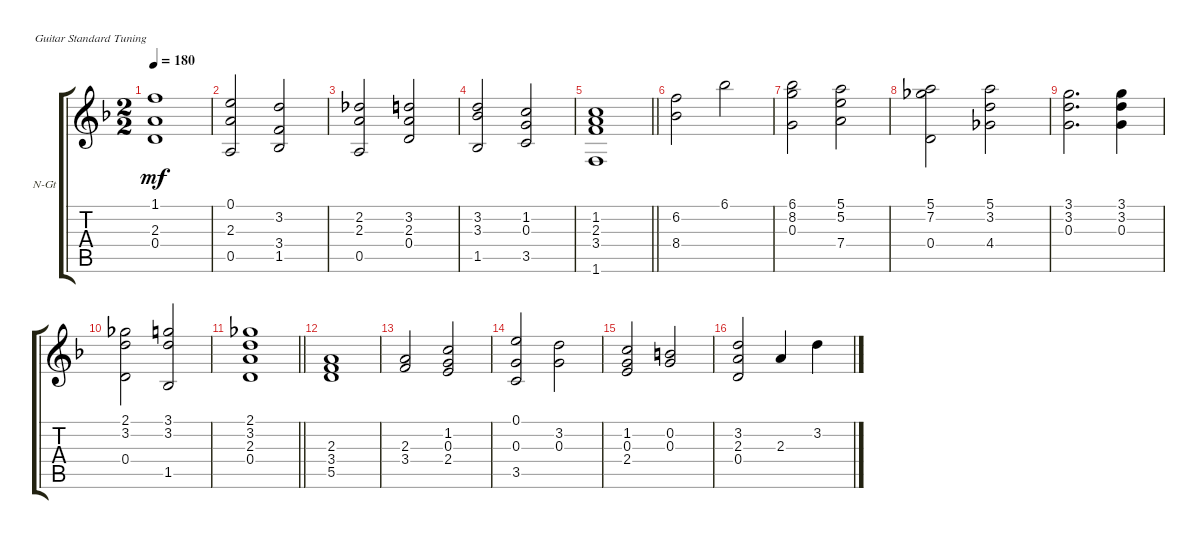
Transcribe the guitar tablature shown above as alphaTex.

\defaultSystemsLayout 4
\bracketExtendMode groupsimilarinstruments
\firstSystemTrackNameOrientation horizontal
\otherSystemsTrackNameOrientation horizontal
\track ("Nylon Guitar" "N-Gt") {instrument acousticguitarnylon}
\staff {score tabs}
\tuning (E4 B3 G3 D3 A2 E2)
\ts (2 2)
\tempo 180
\clef g2
\ks f
(1.1 2.3 0.4).1{dy mf} |
(0.1 2.3 0.5).2 (3.2 3.4 1.5).2 |
(2.2 2.3 0.5).2 (0.4 2.3 3.2).2 |
(3.2 3.3 1.5).2 (1.2 0.3 3.5).2 |
\barLineRight lightlight
(1.6 2.3 1.2 3.4).1 |
(8.4 6.2).2 6.1.2 |
(6.1 8.2 0.3).2 (5.1 5.2 7.4).2 |
(5.1 7.2 0.4).2 (5.1 3.2 4.4).2 |
(3.1 3.2 0.3).2{d} (0.3 3.2 3.1).4 |
(2.1 3.2 0.4).2 (1.5 3.2 3.1).2 |
\barLineRight lightlight
(2.1 3.2 0.4 2.3).1 |
(2.3 3.4 5.5).1 |
(2.3 3.4).2 (1.2 0.3 2.4).2 |
(3.5 0.3 0.1).2 (3.2 0.3).2 |
(1.2 0.3 2.4).2 (0.2 0.3).2 |
(3.2 2.3 0.4).2 2.3.4 3.2.4
